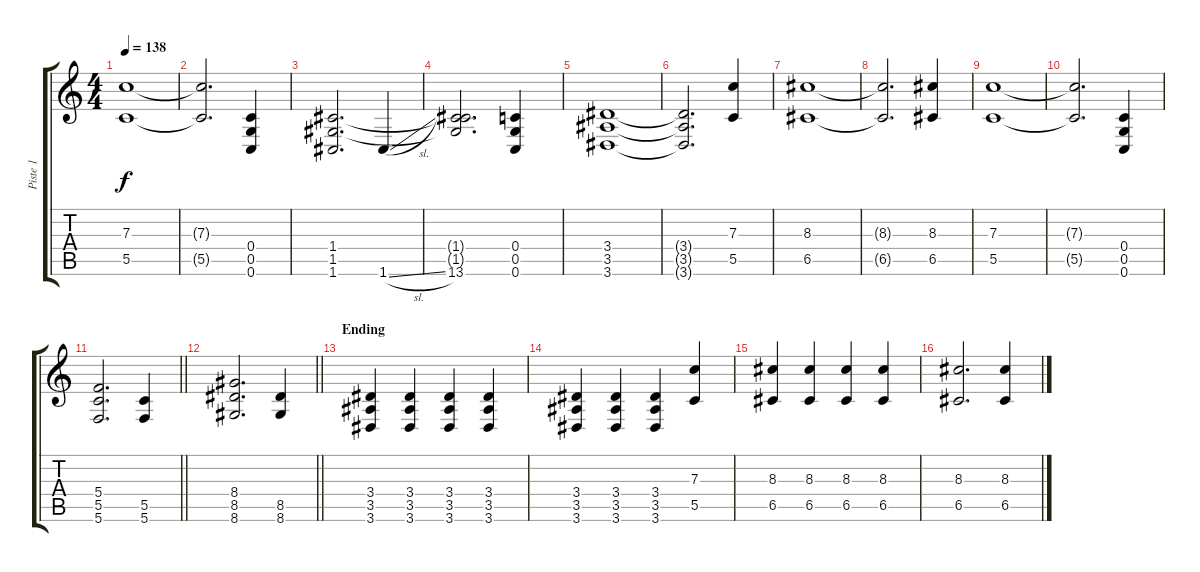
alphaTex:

\track ("Piste 1" "Piste 1") {instrument distortionguitar}
\staff {score tabs}
\tuning (D4 A3 F3 C3 G2 C2) {hide}
\ts (4 4)
\tempo 138
\clef g2
\ks c
(7.3 5.5).1{dy f} |
(7.3{t} 5.5{t}).2{d} (0.4 0.5 0.6).4 |
(1.4 1.5 1.6).2{d} 1.6{sl}.4 |
(1.4{t} 1.5{t} 13.6).2{d} (0.4 0.5 0.6).4 |
(3.4 3.5 3.6).1 |
(3.4{t} 3.5{t} 3.6{t}).2{d} (7.3 5.5).4 |
(8.3 6.5).1 |
(8.3{t} 6.5{t}).2{d} (8.3 6.5).4 |
(7.3 5.5).1 |
(7.3{t} 5.5{t}).2{d} (0.4 0.5 0.6).4 |
\barLineRight lightlight
(5.4 5.5 5.6).2{d} (5.5 5.6).4 |
\barLineRight lightlight
(8.4 8.5 8.6).2{d} (8.5 8.6).4 |
\section ("" "Ending")
(3.4 3.5 3.6).4 (3.4 3.5 3.6).4 (3.4 3.5 3.6).4 (3.4 3.5 3.6).4 |
(3.4 3.5 3.6).4 (3.4 3.5 3.6).4 (3.4 3.5 3.6).4 (7.3 5.5).4 |
(8.3 6.5).4 (8.3 6.5).4 (8.3 6.5).4 (8.3 6.5).4 |
(8.3 6.5).2{d} (8.3 6.5).4
